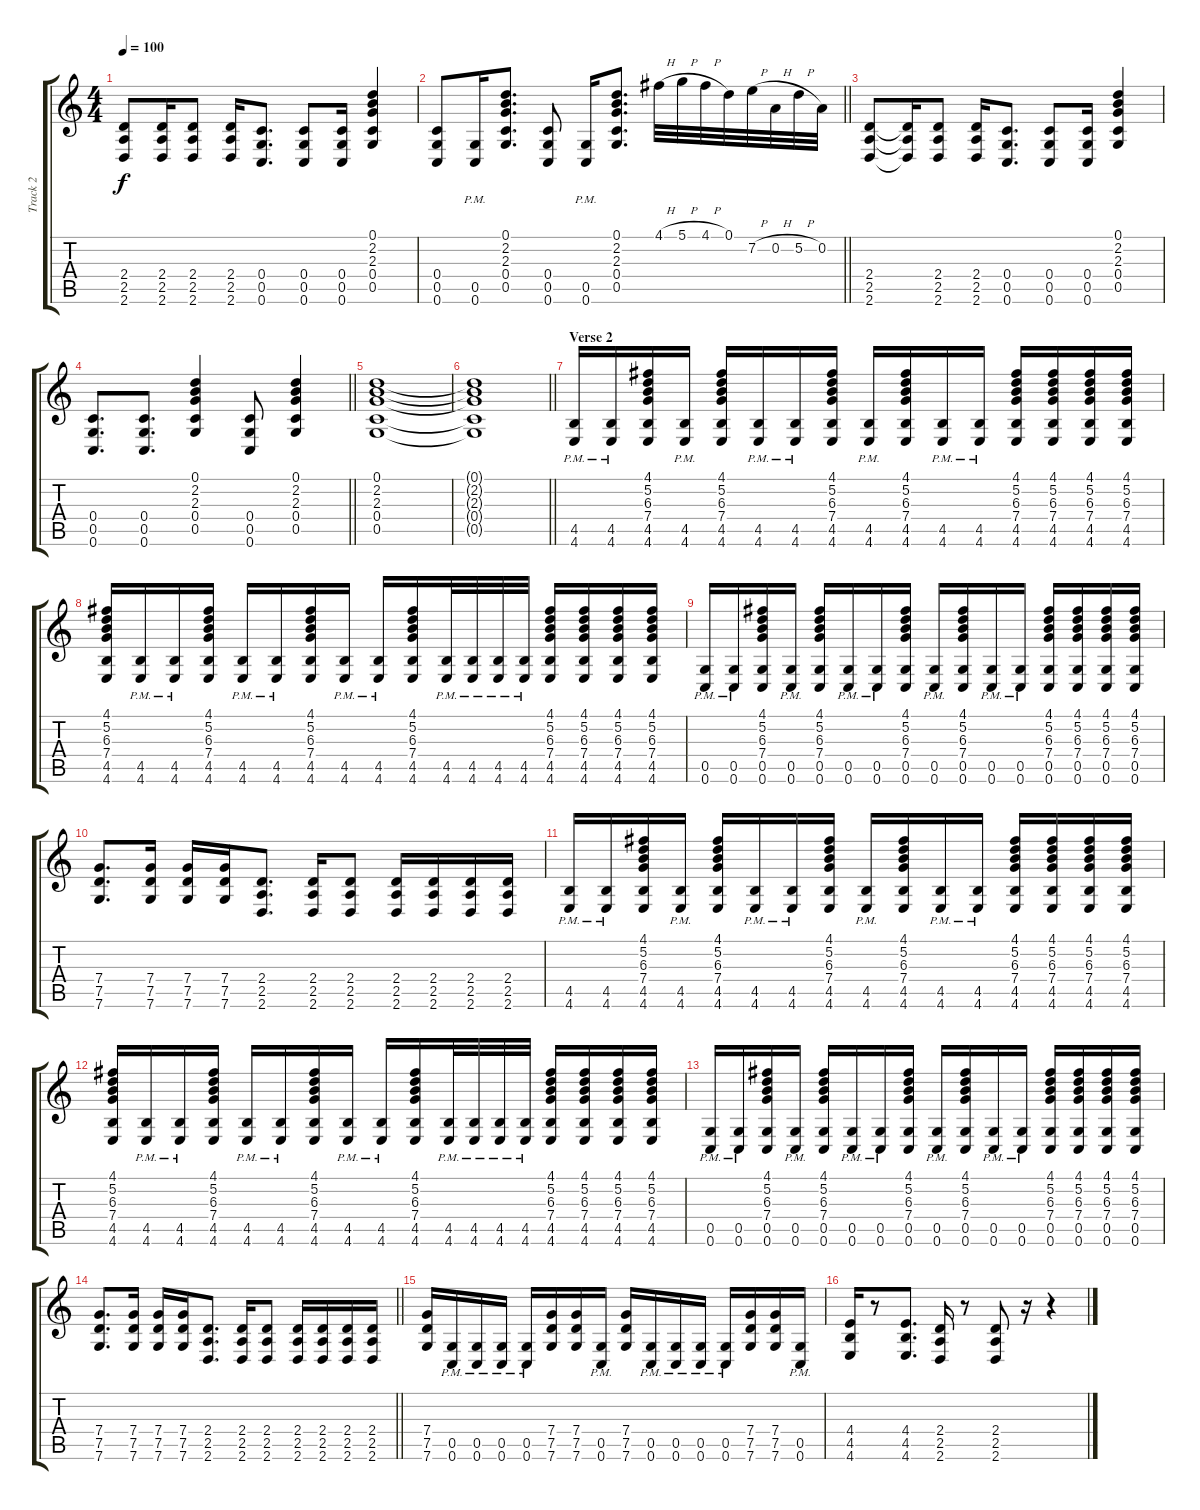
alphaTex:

\track ("Track 2" "Track 2") {instrument distortionguitar}
\staff {score tabs}
\tuning (D4 A3 F3 C3 G2 C2) {hide}
\ts (4 4)
\tempo 100
\clef g2
\ks c
(2.4 2.5 2.6).8{dy f} (2.4 2.5 2.6).16 (2.4 2.5 2.6).8 (2.4 2.5 2.6).16 (0.4 0.5 0.6).8{d} (0.4 0.5 0.6).8 (0.4 0.5 0.6).16 (0.1 2.2 2.3 0.4 0.5).4 |
\barLineRight lightlight
(0.4 0.5 0.6).8 (0.5{pm} 0.6{pm}).16 (0.1 2.2 2.3 0.4 0.5).8{d} (0.4 0.5 0.6).8 (0.5{pm} 0.6{pm}).16 (0.1 2.2 2.3 0.4 0.5).8{d} 4.1{h}.32 5.1{h}.32 4.1{h}.32 0.1.32 7.2{h}.32 0.2{h}.32 5.2{h}.32 0.2.32 |
(2.4 2.5 2.6).8 (2.4{t} 2.5{t} 2.6{t}).16 (2.4 2.5 2.6).8 (2.4 2.5 2.6).16 (0.4 0.5 0.6).8{d} (0.4 0.5 0.6).8 (0.4 0.5 0.6).16 (0.1 2.2 2.3 0.4 0.5).4 |
\barLineRight lightlight
(0.4 0.5 0.6).8{d} (0.4 0.5 0.6).8{d} (0.1 2.2 2.3 0.4 0.5).4 (0.4 0.5 0.6).8 (0.1 2.2 2.3 0.4 0.5).4 |
(0.1 2.2 2.3 0.4 0.5).1 |
\barLineRight lightlight
(0.1{t} 2.2{t} 2.3{t} 0.4{t} 0.5{t}).1 |
\section ("" "Verse 2")
(4.5{pm} 4.6{pm}).16 (4.5{pm} 4.6{pm}).16 (4.1 5.2 6.3 7.4 4.5 4.6).16 (4.5{pm} 4.6{pm}).16 (4.1 5.2 6.3 7.4 4.5 4.6).16 (4.5{pm} 4.6{pm}).16 (4.5{pm} 4.6{pm}).16 (4.1 5.2 6.3 7.4 4.5 4.6).16 (4.5{pm} 4.6{pm}).16 (4.1 5.2 6.3 7.4 4.5 4.6).16 (4.5{pm} 4.6{pm}).16 (4.5{pm} 4.6{pm}).16 (4.1 5.2 6.3 7.4 4.5 4.6).16 (4.1 5.2 6.3 7.4 4.5 4.6).16 (4.1 5.2 6.3 7.4 4.5 4.6).16 (4.1 5.2 6.3 7.4 4.5 4.6).16 |
(4.1 5.2 6.3 7.4 4.5 4.6).16 (4.5{pm} 4.6{pm}).16 (4.5{pm} 4.6{pm}).16 (4.1 5.2 6.3 7.4 4.5 4.6).16 (4.5{pm} 4.6{pm}).16 (4.5{pm} 4.6{pm}).16 (4.1 5.2 6.3 7.4 4.5 4.6).16 (4.5{pm} 4.6{pm}).16 (4.5{pm} 4.6{pm}).16 (4.1 5.2 6.3 7.4 4.5 4.6).16 (4.5{pm} 4.6{pm}).32 (4.5{pm} 4.6{pm}).32 (4.5{pm} 4.6{pm}).32 (4.5{pm} 4.6{pm}).32 (4.1 5.2 6.3 7.4 4.5 4.6).16 (4.1 5.2 6.3 7.4 4.5 4.6).16 (4.1 5.2 6.3 7.4 4.5 4.6).16 (4.1 5.2 6.3 7.4 4.5 4.6).16 |
(0.5{pm} 0.6{pm}).16 (0.5{pm} 0.6{pm}).16 (4.1 5.2 6.3 7.4 0.5 0.6).16 (0.5{pm} 0.6{pm}).16 (4.1 5.2 6.3 7.4 0.5 0.6).16 (0.5{pm} 0.6{pm}).16 (0.5{pm} 0.6{pm}).16 (4.1 5.2 6.3 7.4 0.5 0.6).16 (0.5{pm} 0.6{pm}).16 (4.1 5.2 6.3 7.4 0.5 0.6).16 (0.5{pm} 0.6{pm}).16 (0.5{pm} 0.6{pm}).16 (4.1 5.2 6.3 7.4 0.5 0.6).16 (4.1 5.2 6.3 7.4 0.5 0.6).16 (4.1 5.2 6.3 7.4 0.5 0.6).16 (4.1 5.2 6.3 7.4 0.5 0.6).16 |
(7.4 7.5 7.6).8{d} (7.4 7.5 7.6).16 (7.4 7.5 7.6).16 (7.4 7.5 7.6).16 (2.4 2.5 2.6).8{d} (2.4 2.5 2.6).16 (2.4 2.5 2.6).8 (2.4 2.5 2.6).16 (2.4 2.5 2.6).16 (2.4 2.5 2.6).16 (2.4 2.5 2.6).16 |
(4.5{pm} 4.6{pm}).16 (4.5{pm} 4.6{pm}).16 (4.1 5.2 6.3 7.4 4.5 4.6).16 (4.5{pm} 4.6{pm}).16 (4.1 5.2 6.3 7.4 4.5 4.6).16 (4.5{pm} 4.6{pm}).16 (4.5{pm} 4.6{pm}).16 (4.1 5.2 6.3 7.4 4.5 4.6).16 (4.5{pm} 4.6{pm}).16 (4.1 5.2 6.3 7.4 4.5 4.6).16 (4.5{pm} 4.6{pm}).16 (4.5{pm} 4.6{pm}).16 (4.1 5.2 6.3 7.4 4.5 4.6).16 (4.1 5.2 6.3 7.4 4.5 4.6).16 (4.1 5.2 6.3 7.4 4.5 4.6).16 (4.1 5.2 6.3 7.4 4.5 4.6).16 |
(4.1 5.2 6.3 7.4 4.5 4.6).16 (4.5{pm} 4.6{pm}).16 (4.5{pm} 4.6{pm}).16 (4.1 5.2 6.3 7.4 4.5 4.6).16 (4.5{pm} 4.6{pm}).16 (4.5{pm} 4.6{pm}).16 (4.1 5.2 6.3 7.4 4.5 4.6).16 (4.5{pm} 4.6{pm}).16 (4.5{pm} 4.6{pm}).16 (4.1 5.2 6.3 7.4 4.5 4.6).16 (4.5{pm} 4.6{pm}).32 (4.5{pm} 4.6{pm}).32 (4.5{pm} 4.6{pm}).32 (4.5{pm} 4.6{pm}).32 (4.1 5.2 6.3 7.4 4.5 4.6).16 (4.1 5.2 6.3 7.4 4.5 4.6).16 (4.1 5.2 6.3 7.4 4.5 4.6).16 (4.1 5.2 6.3 7.4 4.5 4.6).16 |
(0.5{pm} 0.6{pm}).16 (0.5{pm} 0.6{pm}).16 (4.1 5.2 6.3 7.4 0.5 0.6).16 (0.5{pm} 0.6{pm}).16 (4.1 5.2 6.3 7.4 0.5 0.6).16 (0.5{pm} 0.6{pm}).16 (0.5{pm} 0.6{pm}).16 (4.1 5.2 6.3 7.4 0.5 0.6).16 (0.5{pm} 0.6{pm}).16 (4.1 5.2 6.3 7.4 0.5 0.6).16 (0.5{pm} 0.6{pm}).16 (0.5{pm} 0.6{pm}).16 (4.1 5.2 6.3 7.4 0.5 0.6).16 (4.1 5.2 6.3 7.4 0.5 0.6).16 (4.1 5.2 6.3 7.4 0.5 0.6).16 (4.1 5.2 6.3 7.4 0.5 0.6).16 |
\barLineRight lightlight
(7.4 7.5 7.6).8{d} (7.4 7.5 7.6).16 (7.4 7.5 7.6).16 (7.4 7.5 7.6).16 (2.4 2.5 2.6).8{d} (2.4 2.5 2.6).16 (2.4 2.5 2.6).8 (2.4 2.5 2.6).16 (2.4 2.5 2.6).16 (2.4 2.5 2.6).16 (2.4 2.5 2.6).16 |
(7.4 7.5 7.6).16 (0.5{pm} 0.6{pm}).16 (0.5{pm} 0.6{pm}).16 (0.5{pm} 0.6{pm}).16 (0.5{pm} 0.6{pm}).16 (7.4 7.5 7.6).16 (7.4 7.5 7.6).16 (0.5{pm} 0.6{pm}).16 (7.4 7.5 7.6).16 (0.5{pm} 0.6{pm}).16 (0.5{pm} 0.6{pm}).16 (0.5{pm} 0.6{pm}).16 (0.5{pm} 0.6{pm}).16 (7.4 7.5 7.6).16 (7.4 7.5 7.6).16 (0.5{pm} 0.6{pm}).16 |
(4.4 4.5 4.6).16 r.8 (4.4 4.5 4.6).8{d} (2.4 2.5 2.6).16 r.8 (2.4 2.5 2.6).8 r.16 r.4
